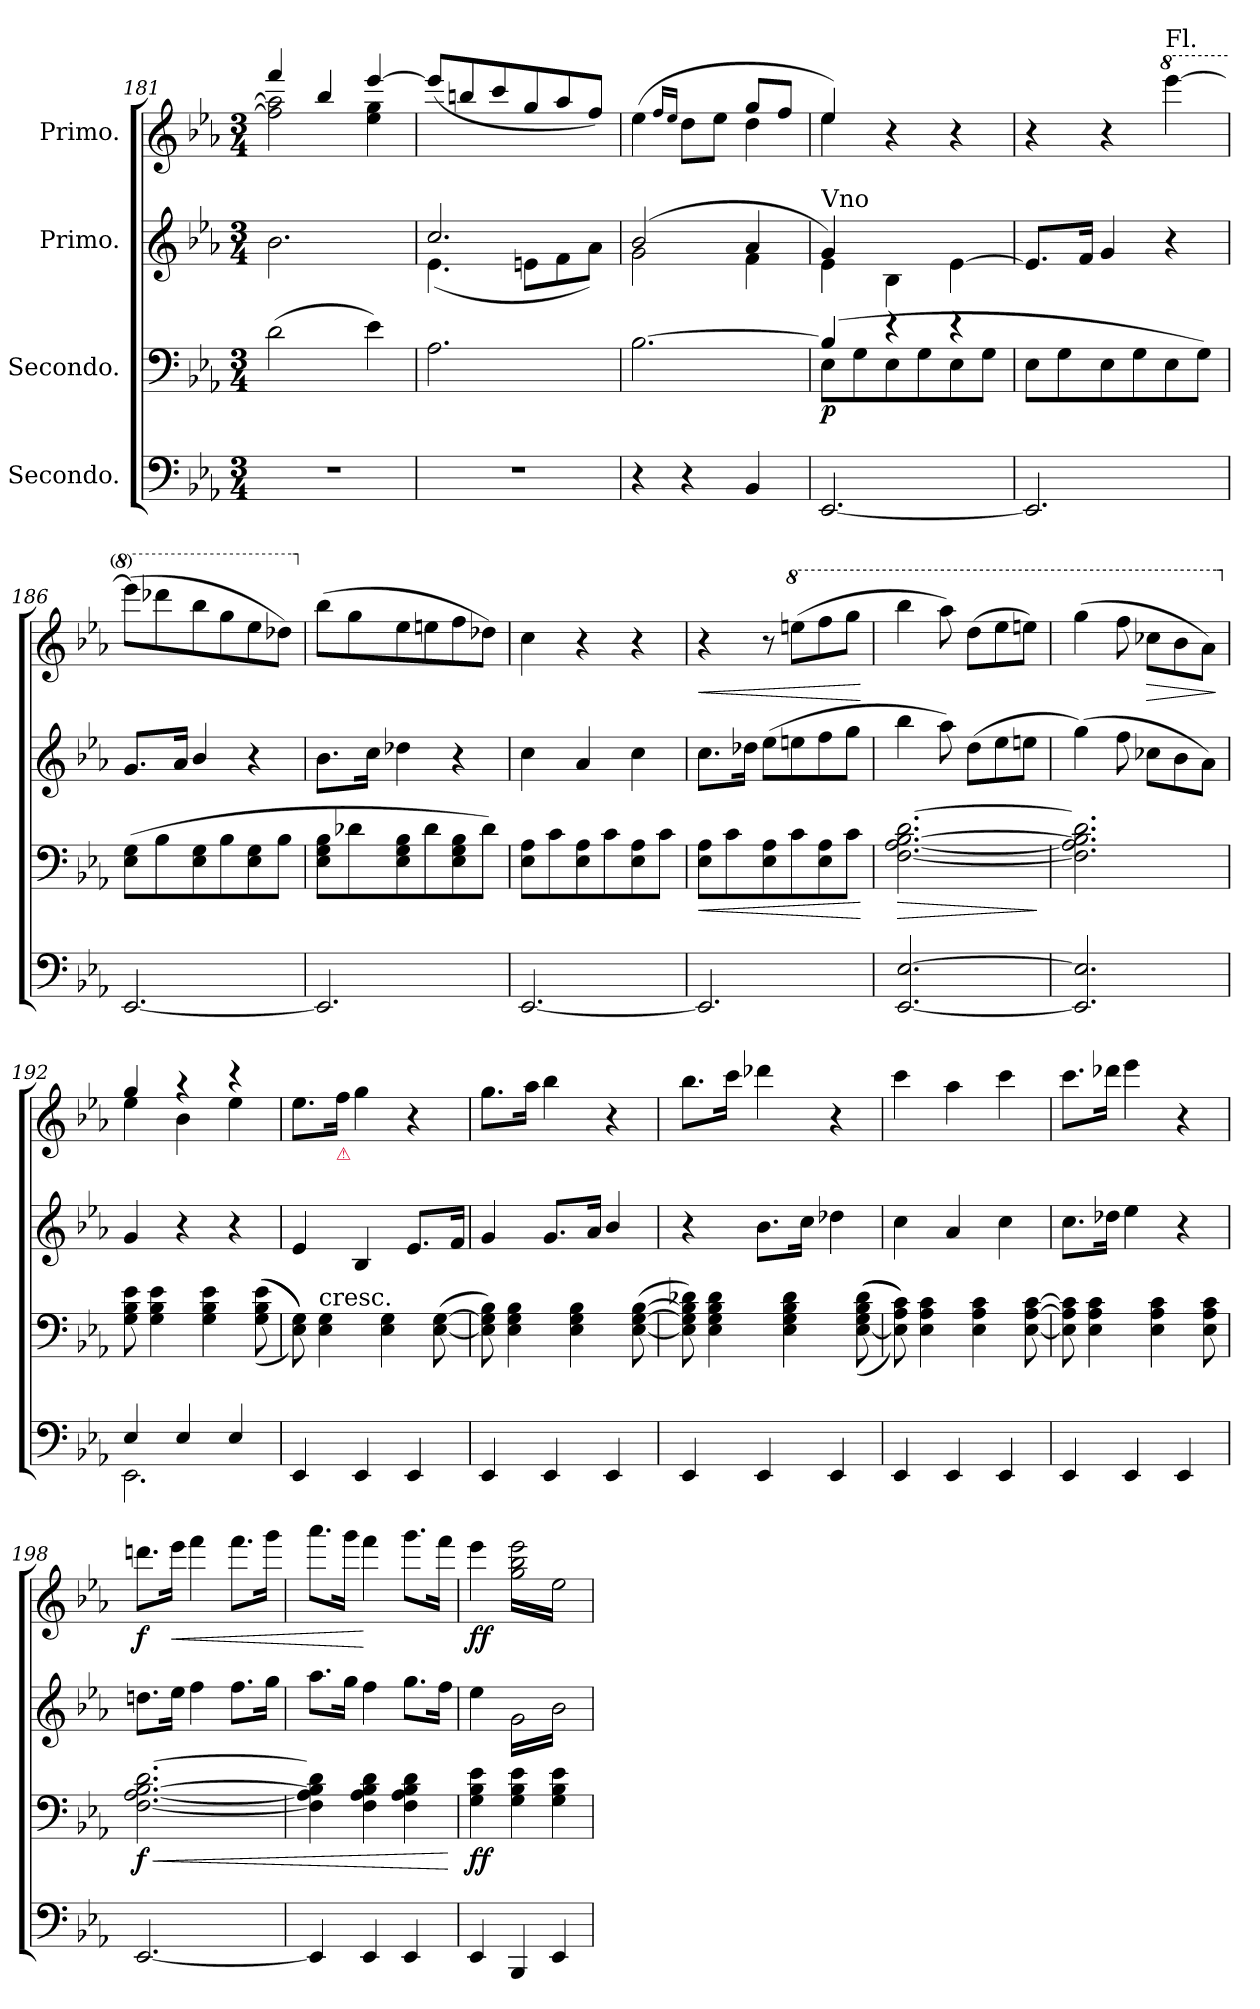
**kern	**kern	**dynam	**kern	**kern	**dynam
*part4	*part3	*part3	*part2	*part1	*part1
*staff4	*staff3	*staff3	*staff2	*staff1	*staff1
*I"Secondo.	*I"Secondo.	*	*I"Primo.	*I"Primo.	*
*clefF4	*clefF4	*	*clefG2	*clefG2	*
*k[b-e-a-]	*k[b-e-a-]	*	*k[b-e-a-]	*k[b-e-a-]	*
*c:	*c:	*	*c:	*c:	*
*M3/4	*M3/4	*	*M3/4	*M3/4	*
=181	=181	=181	=181	=181	=181
*	*	*	*	*^	*
2.r	(2d\	.	2.b-\	4fff/	2ff]\ 2aa-]\	.
.	.	.	.	4bb-/	.	.
.	4e-\)	.	.	[4eee-/	4ee-\ 4gg\	.
*	*	*	*	*v	*v	*
=182	=182	=182	=182	=182	=182
*	*	*	*^	*	*
2.r	2.A-\	.	2.cc/	(>4.e-\	(8eee-/L]	.
.	.	.	.	.	8bbn/	.
.	.	.	.	.	8ccc/	.
.	.	.	.	8en\L	8gg/	.
.	.	.	.	8f\	8aa-/	.
.	.	.	.	8a-\J)	8ff/J)	.
=183	=183	=183	=183	=183	=183	=183
*	*	*	*	*	*^	*
4r	[2.B-\	.	(2b-/	2g\	(4ee-\	2ryy	.
.	.	.	.	.	16qqff/LL	.	.
.	.	.	.	.	16qqee-/JJ	.	.
4r	.	.	.	.	8dd\L	.	.
.	.	.	.	.	8ee-\J	.	.
4BB-/	.	.	4a-/	4f\	8gg/L	4dd\	.
.	.	.	.	.	8ff/J	.	.
=184	=184	=184	=184	=184	=184	=184	=184
*	*^	*	*	*	*	*	*
!	!	!	!	!LO:TX:a:t=Vno	!	!	!	!
[2.EE-/	(4B-/]	8E-\L	p	4g/)	4e-\	4ee-/)	4ee-\	.
.	.	8G\	.	.	.	.	.	.
.	4r	8E-\	.	4ryy	4B-\	4r	4ryy	.
.	.	8G\	.	.	.	.	.	.
.	4r	8E-\	.	4ryy	[4e-\	4r	4ryy	.
.	.	8G\J	.	.	.	.	.	.
*	*v	*v	*	*	*	*v	*v	*
*	*	*	*v	*v	*	*
=185	=185	=185	=185	=185	=185
2.EE-/]	8E-\L	.	8.e-/L]	4r	.
.	8G\	.	.	.	.
.	.	.	16f/Jk	.	.
.	8E-\	.	4g/	4r	.
.	8G\	.	.	.	.
*	*	*	*	*8va	*
!	!	!	!	!LO:TX:a:t=Fl.	!
.	8E-\	.	4r	[4eeee-\	.
.	8G\J)	.	.	.	.
=186	=186	=186	=186	=186	=186
[2.EE-/	(8E-\ 8G\L	.	8.g/L	(8eeee-\L]	.
.	8B-\	.	.	8dddd-X\	.
.	.	.	16a-/Jk	.	.
.	8E-\ 8G\	.	4b-/	8bbb-\	.
.	8B-\	.	.	8ggg\	.
.	8E-\ 8G\	.	4r	8eee-\	.
.	8B-\J	.	.	8ddd-X\J)	.
=187	=187	=187	=187	=187	=187
*	*	*	*	*X8va	*
2.EE-/]	8E-\ 8G\ 8B-\L	.	8.b-\L	(8bb-\L	.
.	8d-X\	.	.	8gg\	.
.	.	.	16cc\Jk	.	.
.	8E-\ 8G\ 8B-\	.	4dd-X\	8ee-\	.
.	8d-\	.	.	8een\	.
.	8E-\ 8G\ 8B-\	.	4r	8ff\	.
.	8d-\J)	.	.	8dd-X\J)	.
=188	=188	=188	=188	=188	=188
[2.EE-/	8E-\ 8A-\L	.	4cc\	4cc\	.
.	8c\	.	.	.	.
.	8E-\ 8A-\	.	4a-/	4r	.
.	8c\	.	.	.	.
.	8E-\ 8A-\	.	4cc\	4r	.
.	8c\J	.	.	.	.
=189	=189	=189	=189	=189	=189
!	!	!LO:HP:b	!	!	!LO:HP:b
2.EE-/]	8E-\ 8A-\L	<	8.cc\L	4r	<
.	8c\	.	.	.	.
.	.	.	16dd-X\Jk	.	.
.	8E-\ 8A-\	.	(8ee-\L	8r	.
*	*	*	*	*8va	*
.	8c\	.	8een\	(8eeen\L	.
.	8E-\ 8A-\	.	8ff\	8fff\	.
.	8c\J	.	8gg\J	8ggg\J	.
.	.	[	.	.	[
=190	=190	=190	=190	=190	=190
!	!	!LO:HP:b	!	!	!
[2.EE-/ [2.E-/	[2.F\ [2.A-\ [2.B-\ [2.d\	>	4bb-\	4bbb-\	.
.	.	.	8aa-\)	8aaa-\)	.
.	.	.	(8dd\L	(8ddd\L	.
.	.	.	8ee-\	8eee-\	.
.	.	.	8een\J	8eeen\J)	.
.	.	]	.	.	.
=191	=191	=191	=191	=191	=191
2.EE-]/ 2.E-]/	2.F]\ 2.A-]\ 2.B-]\ 2.d]\	.	(4gg\)	(4ggg\	.
.	.	.	8ff\	8fff\	.
!	!	!	!	!	!LO:HP:b
.	.	.	8cc-X\L	8ccc-X\L	>
.	.	.	8b-\	8bb-\	.
.	.	.	8a-\J)	8aa-\J)	.
.	.	.	.	.	]
=192	=192	=192	=192	=192	=192
*^	*	*	*	*	*
*	*	*	*	*	*X8va	*
*	*	*	*	*	*^	*
4E-/	2.EE-\	8G\ 8B-\ 8e-\	.	4g/	4gg/	4ee-\	.
.	.	4G\ 4B-\ 4e-\	.	.	.	.	.
4E-/	.	.	.	4r	4r	4b-\	.
.	.	4G\ 4B-\ 4e-\	.	.	.	.	.
4E-/	.	.	.	4r	4r	4ee-\	.
.	.	(<(>(>8G\ 8B-\ 8e-\	.	.	.	.	.
*v	*v	*	*	*	*v	*v	*
=193	=193	=193	=193	=193	=193
4EE-/	8E-\ 8G\)))	.	4e-/	8.ee-\L	.
!	!LO:TX:t=cresc.	!	!	!	!
.	4E-\ 4G\	.	.	.	.
!	!	!	!	!LO:TX:b:Bi:color=crimson:t=⚠	!
.	.	.	.	16ff\Jk	.
4EE-/	.	.	4B-/	4gg\	.
.	4E-\ 4G\	.	.	.	.
4EE-/	.	.	8.e-/L	4r	.
.	([8E-\ [8G\	.	.	.	.
.	.	.	16f/Jk	.	.
=194	=194	=194	=194	=194	=194
4EE-/	8E-]\ 8G]\ 8B-\)	.	4g/	8.gg\L	.
.	4E-\ 4G\ 4B-\	.	.	.	.
.	.	.	.	16aa-\Jk	.
4EE-/	.	.	8.g/L	4bb-\	.
.	4E-\ 4G\ 4B-\	.	.	.	.
.	.	.	16a-/Jk	.	.
4EE-/	.	.	4b-/	4r	.
.	([8E-\ [8G\ [8B-\	.	.	.	.
=195	=195	=195	=195	=195	=195
4EE-/	8E-]\ 8G]\ 8B-]\ 8d-X\)	.	4r	8.bb-\L	.
.	4E-\ 4G\ 4B-\ 4d-\	.	.	.	.
.	.	.	.	16ccc\Jk	.
4EE-/	.	.	8.b-\L	4ddd-X\	.
.	4E-\ 4G\ 4B-\ 4d-\	.	.	.	.
.	.	.	16cc\Jk	.	.
4EE-/	.	.	4dd-X\	4r	.
.	(<(>(>[8E-\ 8G\ 8B-\ 8d-\	.	.	.	.
=196	=196	=196	=196	=196	=196
4EE-/	8E-]\ 8A-\ 8c\)))	.	4cc\	4ccc\	.
.	4E-\ 4A-\ 4c\	.	.	.	.
4EE-/	.	.	4a-/	4aa-\	.
.	4E-\ 4A-\ 4c\	.	.	.	.
4EE-/	.	.	4cc\	4ccc\	.
.	[8E-\ [8A-\ [8c\	.	.	.	.
=197	=197	=197	=197	=197	=197
4EE-/	8E-]\ 8A-]\ 8c]\	.	8.cc\L	8.ccc\L	.
.	4E-\ 4A-\ 4c\	.	.	.	.
.	.	.	16dd-X\Jk	16ddd-X\Jk	.
4EE-/	.	.	4ee-\	4eee-\	.
.	4E-\ 4A-\ 4c\	.	.	.	.
4EE-/	.	.	4r	4r	.
.	8E-\ 8A-\ 8c\	.	.	.	.
=198	=198	=198	=198	=198	=198
!	!	!LO:HP:b	!	!	!
[2.EE-/	[2.F\ [2.A-\ [2.B-\ [2.d\	< f	8.ddn\L	8.dddn\L	f
!	!	!	!	!	!LO:HP:b
.	.	.	16ee-\Jk	16eee-\Jk	<
.	.	.	4ff\	4fff\	.
.	.	.	8.ff\L	8.fff\L	.
.	.	.	16gg\Jk	16ggg\Jk	.
=199	=199	=199	=199	=199	=199
4EE-/]	4F]\ 4A-]\ 4B-]\ 4d]\	.	8.aa-\L	8.aaa-\L	.
.	.	.	16gg\Jk	16ggg\Jk	.
4EE-/	4F\ 4A-\ 4B-\ 4d\	.	4ff\	4fff\	[
4EE-/	4F\ 4A-\ 4B-\ 4d\	.	8.gg\L	8.ggg\L	.
.	.	.	16ff\Jk	16fff\Jk	.
.	.	[	.	.	.
=200	=200	=200	=200	=200	=200
4EE-/	4G\ 4B-\ 4e-\	ff	4ee-\	4eee-\	ff
*	*	*	*tremolo	*	*
*	*	*	*	*tremolo	*
4BBB-/	4G\ 4B-\ 4e-\	.	16g\LL	16gg\ 16bb-\ 16eee-\LL	.
.	.	.	16b-\	16ee-\	.
.	.	.	16g\	16gg\ 16bb-\ 16eee-\	.
.	.	.	16b-\	16ee-\	.
4EE-/	4G\ 4B-\ 4e-\	.	16g\	16gg\ 16bb-\ 16eee-\	.
.	.	.	16b-\	16ee-\	.
.	.	.	16g\	16gg\ 16bb-\ 16eee-\	.
.	.	.	16b-\JJ	16ee-\JJ	.
*	*	*	*	*Xtremolo	*
*	*	*	*Xtremolo	*	*
.	.	.	.	.	.
.	.	.	.	.	.
.	.	.	.	.	.
.	.	.	.	.	.
=	=	=	=	=	=
*-	*-	*-	*-	*-	*-
